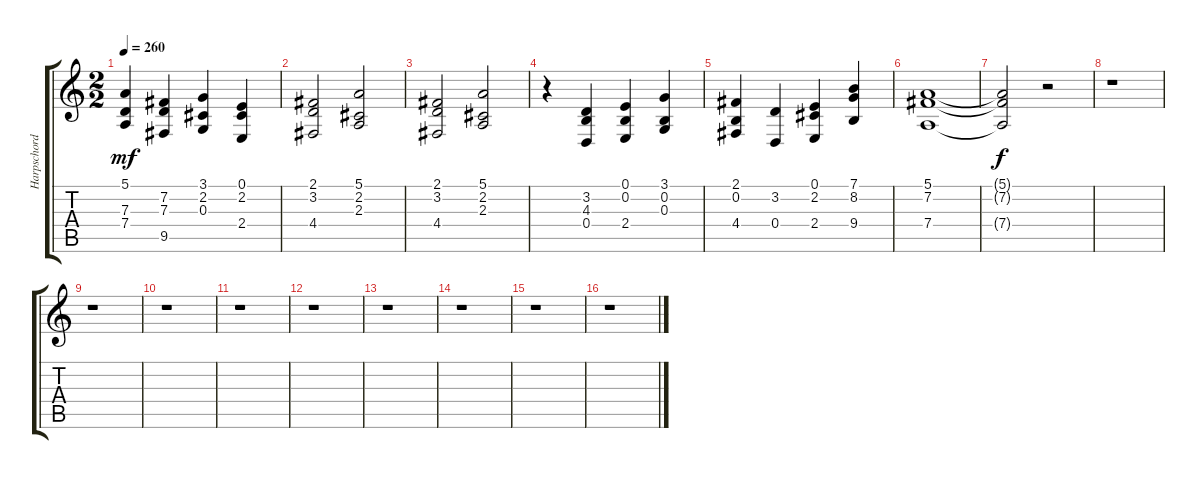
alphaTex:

\track ("Harpschord" "Harpschord") {instrument harpsichord}
\staff {score tabs}
\tuning (E4 B3 G3 D3 A2 E2) {hide}
\ts (2 2)
\tempo 260
\clef g2
\ks c
(5.1 7.3 7.4).4{dy mf} (7.2 7.3 9.5).4 (3.1 2.2 0.3).4 (0.1 2.2 2.4).4 |
(2.1 3.2 4.4).2 (5.1 2.2 2.3).2 |
(2.1 3.2 4.4).2 (5.1 2.2 2.3).2 |
r.4 (3.2 4.3 0.4).4 (0.1 0.2 2.4).4 (3.1 0.2 0.3).4 |
(2.1 0.2 4.4).4 (3.2 0.4).4 (0.1 2.2 2.4).4 (7.1 8.2 9.4).4 |
(5.1 7.2 7.4).1 |
(5.1{t} 7.2{t} 7.4{t}).2{dy f} r.2 |
r.1 |
r.1 |
r.1 |
r.1 |
r.1 |
r.1 |
r.1 |
r.1 |
r.1
